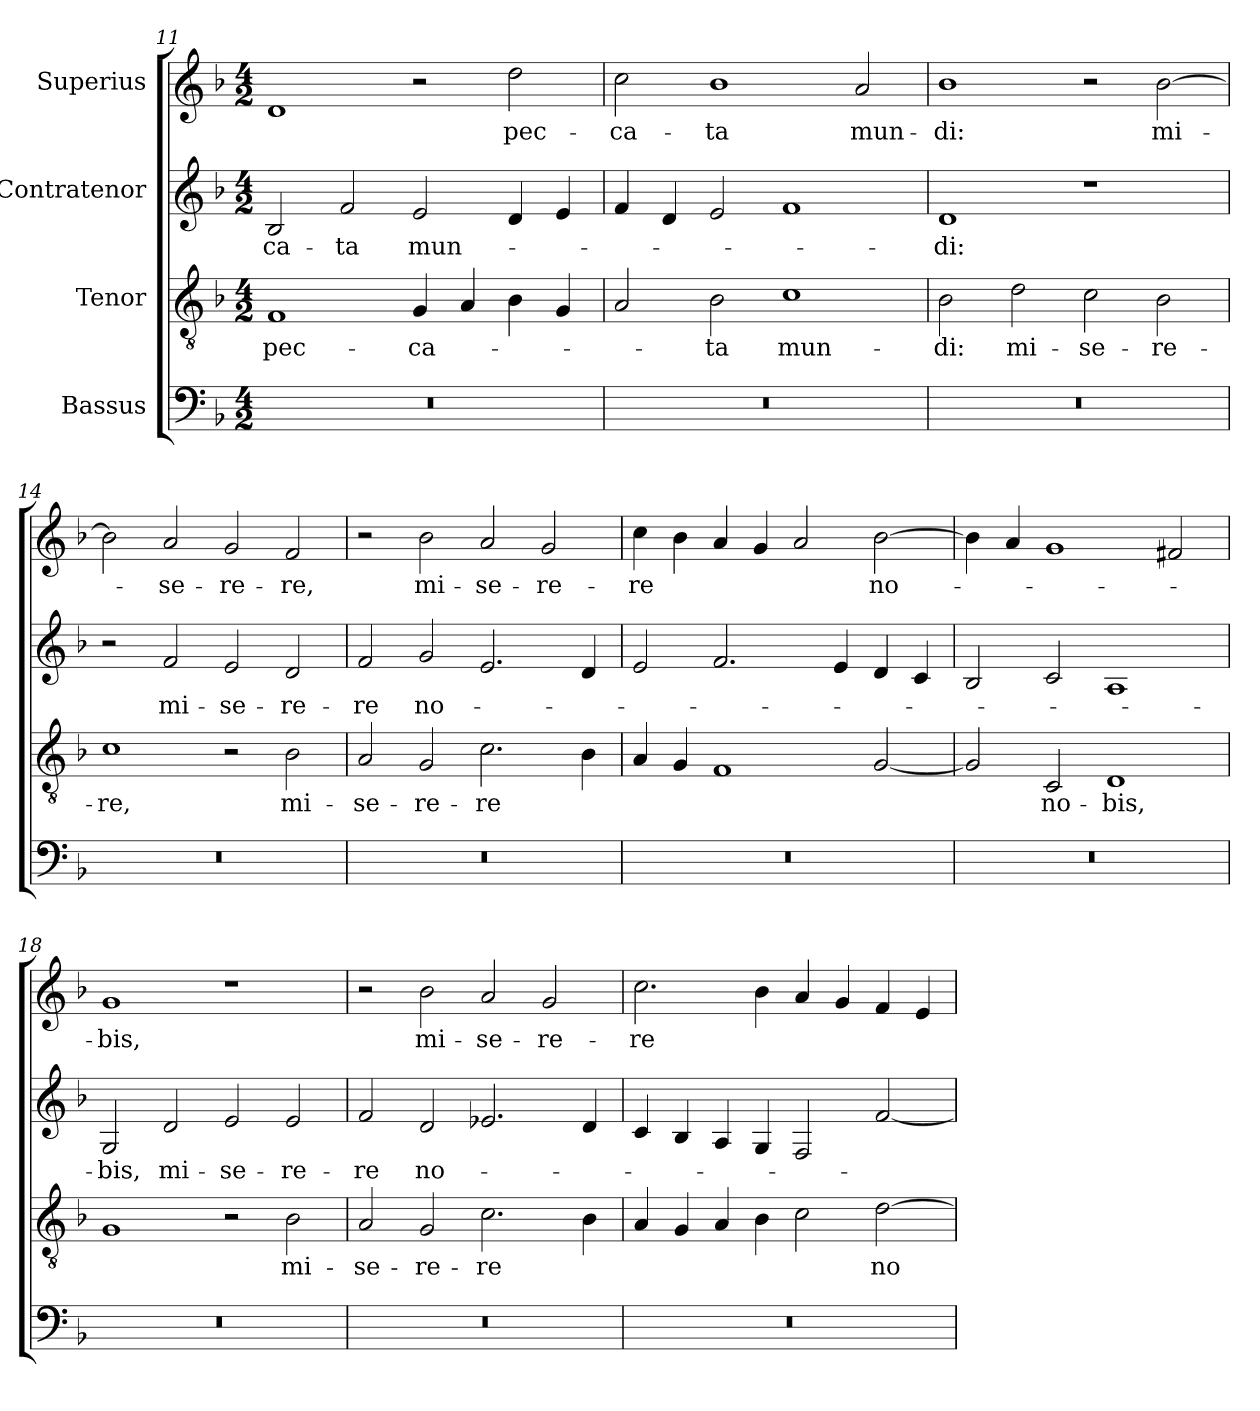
**kern	**kern	**text	**kern	**text	**kern	**text
*part4	*part3	*part3	*part2	*part2	*part1	*part1
*staff4	*staff3	*staff3	*staff2	*staff2	*staff1	*staff1
*I"Bassus	*I"Tenor	*	*I"Contratenor	*	*I"Superius	*
*clefF4	*clefGv2	*	*clefG2	*	*clefG2	*
*k[b-]	*k[b-]	*	*k[b-]	*	*k[b-]	*
*M4/2	*M4/2	*	*M4/2	*	*M4/2	*
=11	=11	=11	=11	=11	=11	=11
0r	1F/	pec-	2B-/	-ca-	1d/	.
.	.	.	2f/	-ta	.	.
.	4G/	-ca-	2e/	mun-	2r	.
.	4A/	.	.	.	.	.
.	4B-\	.	4d/	.	2dd\	pec-
.	4G/	.	4e/	.	.	.
=12	=12	=12	=12	=12	=12	=12
0r	2A/	.	4f/	.	2cc\	-ca-
.	.	.	4d/	.	.	.
.	2B-\	-ta	2e/	.	1b-\	-ta
.	1c\	mun-	1f/	.	.	.
.	.	.	.	.	2a/	mun-
=13	=13	=13	=13	=13	=13	=13
0r	2B-\	-di:	1d/	-di:	1b-\	-di:
.	2d\	mi-	.	.	.	.
.	2c\	-se-	1r	.	2r	.
.	2B-\	-re-	.	.	[2b-\	mi-
=14	=14	=14	=14	=14	=14	=14
0r	1c\	-re,	2r	.	2b-\]	.
.	.	.	2f/	mi-	2a/	-se-
.	2r	.	2e/	-se-	2g/	-re-
.	2B-\	mi-	2d/	-re-	2f/	-re,
=15	=15	=15	=15	=15	=15	=15
0r	2A/	-se-	2f/	-re	2r	.
.	2G/	-re-	2g/	no-	2b-\	mi-
.	2.c\	-re	2.e/	.	2a/	-se-
.	.	.	.	.	2g/	-re-
.	4B-\	.	4d/	.	.	.
=16	=16	=16	=16	=16	=16	=16
0r	4A/	.	2e/	.	4cc\	-re
.	4G/	.	.	.	4b-\	.
.	1F/	.	2.f/	.	4a/	.
.	.	.	.	.	4g/	.
.	.	.	.	.	2a/	.
.	.	.	4e/	.	.	.
.	[2G/	.	4d/	.	[2b-\	no-
.	.	.	4c/	.	.	.
=17	=17	=17	=17	=17	=17	=17
0r	2G/]	.	2B-/	.	4b-\]	.
.	.	.	.	.	4a/	.
.	2C/	no-	2c/	.	1g/	.
.	1D/	-bis,	1A/	.	.	.
.	.	.	.	.	2f#X/	.
=18	=18	=18	=18	=18	=18	=18
0r	1G/	.	2G/	-bis,	1g/	-bis,
.	.	.	2d/	mi-	.	.
.	2r	.	2e/	-se-	1r	.
.	2B-\	mi-	2e/	-re-	.	.
=19	=19	=19	=19	=19	=19	=19
0r	2A/	-se-	2f/	-re	2r	.
.	2G/	-re-	2d/	no-	2b-\	mi-
.	2.c\	-re	2.e-X/	.	2a/	-se-
.	.	.	.	.	2g/	-re-
.	4B-\	.	4d/	.	.	.
=20	=20	=20	=20	=20	=20	=20
0r	4A/	.	4c/	.	2.cc\	-re
.	4G/	.	4B-/	.	.	.
.	4A/	.	4A/	.	.	.
.	4B-\	.	4G/	.	4b-\	.
.	2c\	.	2F/	.	4a/	.
.	.	.	.	.	4g/	.
.	[2d\	no-	[2f/	.	4f/	.
.	.	.	.	.	4e/	.
=	=	=	=	=	=	=
*-	*-	*-	*-	*-	*-	*-
